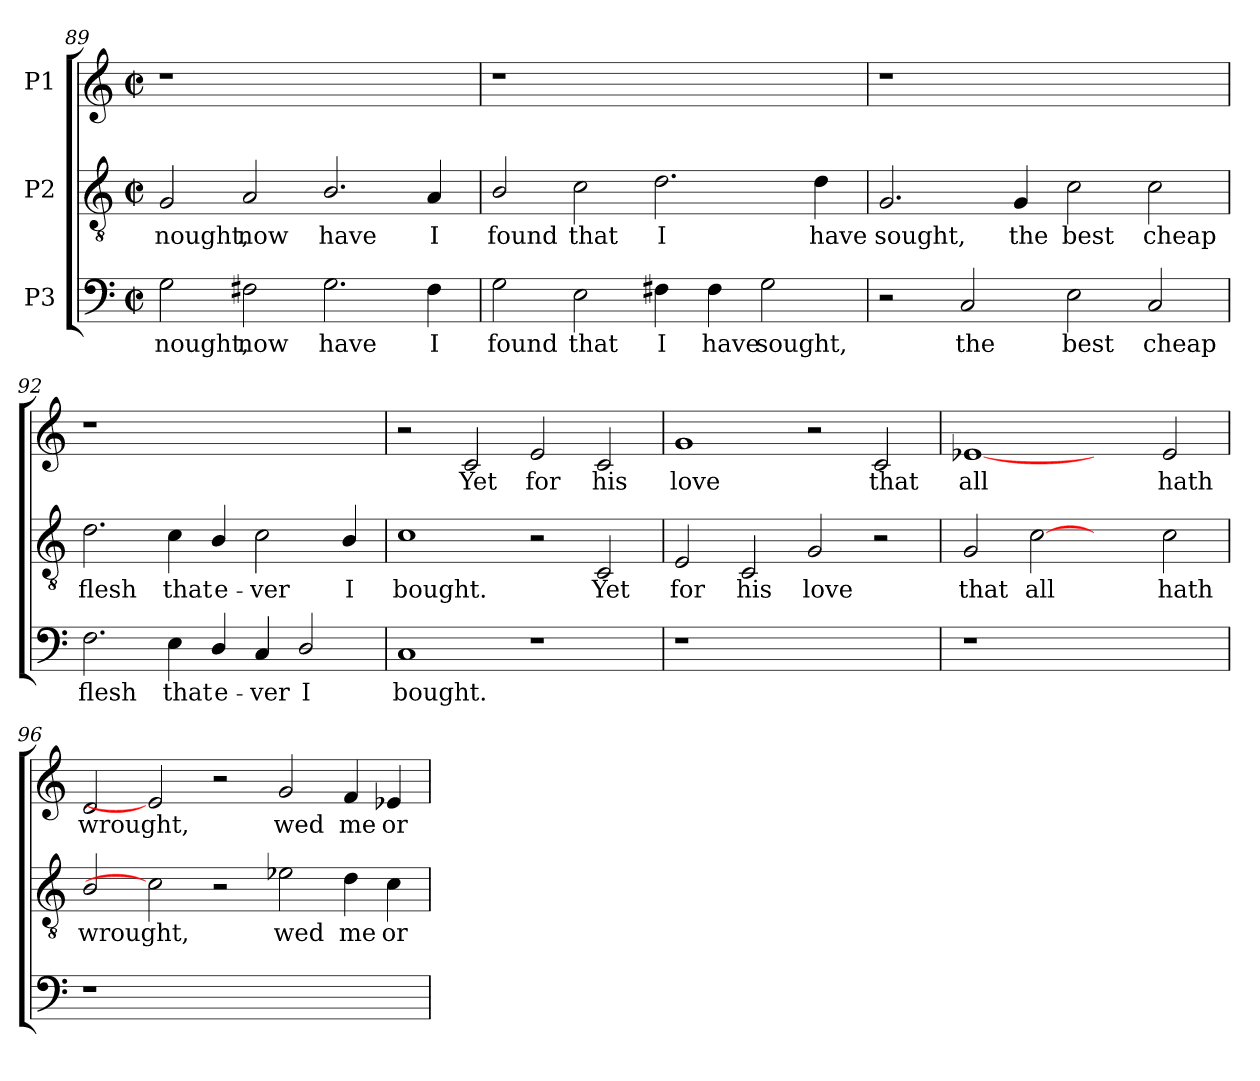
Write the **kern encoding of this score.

**kern	**text	**kern	**text	**kern	**text
*part3	*part3	*part2	*part2	*part1	*part1
*staff3	*staff3	*staff2	*staff2	*staff1	*staff1
*I"P3	*	*I"P2	*	*I"P1	*
!!LO:LB:g=z
*clefF4	*	*clefGv2	*	*clefG2	*
*	*	*ITrd7c12	*	*	*
*k[]	*	*k[]	*	*k[]	*
*C:	*	*C:	*	*C:	*
*M2/2	*	*M2/2	*	*M2/2	*
*met(c|)	*	*met(c|)	*	*met(c|)	*
=89	=89	=89	=89	=89	=89
!	!LO:LY:b:color=#000000	!	!	!	!
!	!	!	!LO:LY:b:color=#000000	!LO:N:vis=1	!
2Gi\	nought,	2GGi/	nought,	1r	.
!	!LO:LY:b:color=#000000	!	!	!	!
!	!	!	!LO:LY:b:color=#000000	!	!
2F#Xi\	now	2AAi/	now	.	.
!	!LO:LY:b:color=#000000	!	!	!	!
!	!	!	!LO:LY:b:color=#000000	!	!
2.Gi\	have	2.BBi/	have	1ryy	.
!	!LO:LY:b:color=#000000	!	!	!	!
!	!	!	!LO:LY:b:color=#000000	!	!
4F#i\	I	4AAi/	I	.	.
=90	=90	=90	=90	=90	=90
!	!LO:LY:b:color=#000000	!	!	!	!
!	!	!	!LO:LY:b:color=#000000	!LO:N:vis=1	!
2Gi\	found	2BBi/	found	1r	.
!	!LO:LY:b:color=#000000	!	!	!	!
!	!	!	!LO:LY:b:color=#000000	!	!
2Ei\	that	2Ci\	that	.	.
!	!LO:LY:b:color=#000000	!	!	!	!
!	!	!	!LO:LY:b:color=#000000	!	!
4F#Xi\	I	2.Di\	I	1ryy	.
!	!LO:LY:b:color=#000000	!	!	!	!
4F#i\	have	.	.	.	.
!	!LO:LY:b:color=#000000	!	!	!	!
2Gi\	sought,	.	.	.	.
!	!	!	!LO:LY:b:color=#000000	!	!
.	.	4Di\	have	.	.
=91	=91	=91	=91	=91	=91
!	!	!	!LO:LY:b:color=#000000	!LO:N:vis=1	!
2r	.	2.GGi/	sought,	1r	.
!	!LO:LY:b:color=#000000	!	!	!	!
2Ci/	the	.	.	.	.
!	!	!	!LO:LY:b:color=#000000	!	!
.	.	4GGi/	the	.	.
!	!LO:LY:b:color=#000000	!	!	!	!
!	!	!	!LO:LY:b:color=#000000	!	!
2Ei\	best	2Ci\	best	1ryy	.
!	!LO:LY:b:color=#000000	!	!	!	!
!	!	!	!LO:LY:b:color=#000000	!	!
2Ci/	cheap	2Ci\	cheap	.	.
=92	=92	=92	=92	=92	=92
!	!LO:LY:b:color=#000000	!	!	!	!
!	!	!	!LO:LY:b:color=#000000	!LO:N:vis=1	!
2.Fi\	flesh	2.Di\	flesh	1r	.
!	!LO:LY:b:color=#000000	!	!	!	!
!	!	!	!LO:LY:b:color=#000000	!	!
4Ei\	that	4Ci\	that	.	.
!	!LO:LY:b:color=#000000	!	!	!	!
!	!	!	!LO:LY:b:color=#000000	!	!
4Di/	e-	4BBi/	e-	1ryy	.
!	!LO:LY:b:color=#000000	!	!	!	!
!	!	!	!LO:LY:b:color=#000000	!	!
4Ci/	-ver	2Ci\	-ver	.	.
!	!LO:LY:b:color=#000000	!	!	!	!
2Di/	I	.	.	.	.
!	!	!	!LO:LY:b:color=#000000	!	!
.	.	4BBi/	I	.	.
!!LO:LB:g=z
=93	=93	=93	=93	=93	=93
!	!LO:LY:b:color=#000000	!	!	!	!
!	!	!	!LO:LY:b:color=#000000	!	!
1Ci	bought.	1Ci	bought.	2r	.
!	!	!	!	!	!LO:LY:b:color=#000000
.	.	.	.	2ci/	Yet
!	!	!	!	!	!LO:LY:b:color=#000000
1r	.	2r	.	2ei/	for
!	!	!	!LO:LY:b:color=#000000	!	!
!	!	!	!	!	!LO:LY:b:color=#000000
.	.	2CCi/	Yet	2ci/	his
=94	=94	=94	=94	=94	=94
!LO:N:vis=1	!	!	!	!	!
!	!	!	!LO:LY:b:color=#000000	!	!
!	!	!	!	!	!LO:LY:b:color=#000000
1r	.	2EEi/	for	1gi	love
!	!	!	!LO:LY:b:color=#000000	!	!
.	.	2CCi/	his	.	.
!	!	!	!LO:LY:b:color=#000000	!	!
1ryy	.	2GGi/	love	2r	.
!	!	!	!	!	!LO:LY:b:color=#000000
.	.	2r	.	2ci/	that
=95	=95	=95	=95	=95	=95
!LO:N:vis=1	!	!	!	!	!
!	!	!	!LO:LY:b:color=#000000	!	!
!	!	!	!	!	!LO:LY:b:color=#000000
1r	.	2GGi/	that	[1e-Xi	all
!	!	!	!LO:LY:b:color=#000000	!	!
.	.	[2Ci	all	.	.
1ryy	.	2ryy	.	2ryy	.
!	!	!	!LO:LY:b:color=#000000	!	!
!	!	!	!	!	!LO:LY:b:color=#000000
.	.	2Ci\	hath	2e-i/	hath
=96	=96	=96	=96	=96	=96
!LO:N:vis=1	!	!	!	!	!
!	!	!	!LO:LY:b:color=#000000	!	!
!	!	!	!	!	!LO:LY:b:color=#000000
1r	.	2BBi/	wrought,	2di/	wrought,
.	.	2Ci]	.	2e-i]	.
1.ryy	.	2r	.	2r	.
!	!	!	!LO:LY:b:color=#000000	!	!
!	!	!	!	!	!LO:LY:b:color=#000000
.	.	2E-Xi\	wed	2gi/	wed
!	!	!	!LO:LY:b:color=#000000	!	!
!	!	!	!	!	!LO:LY:b:color=#000000
.	.	4Di\	me	4fi/	me
!	!	!	!LO:LY:b:color=#000000	!	!
!	!	!	!	!	!LO:LY:b:color=#000000
.	.	4Ci\	or	4e-Xi/	or
=	=	=	=	=	=
*-	*-	*-	*-	*-	*-
